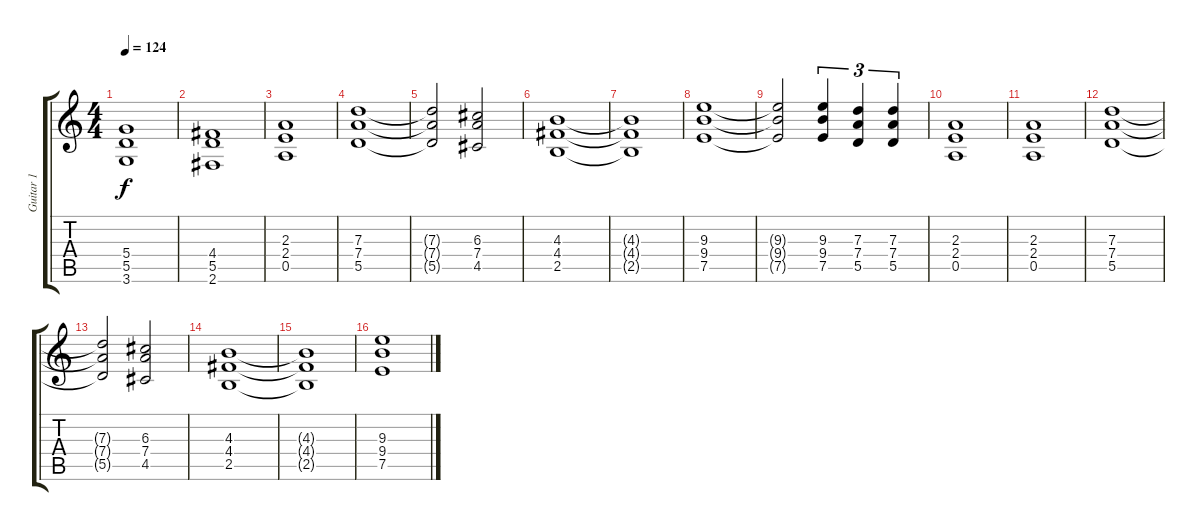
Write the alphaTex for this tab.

\track ("Guitar 1" "Guitar 1") {instrument overdrivenguitar}
\staff {score tabs}
\tuning (E4 B3 G3 D3 A2 E2) {hide}
\ts (4 4)
\tempo 124
\clef g2
\ks c
(5.4 5.5 3.6).1{dy f} |
(4.4 5.5 2.6).1 |
(2.3 2.4 0.5).1 |
\section ("" "")
(7.3 7.4 5.5).1 |
(7.3{t} 7.4{t} 5.5{t}).2 (6.3 7.4 4.5).2 |
(4.3 4.4 2.5).1 |
(4.3{t} 4.4{t} 2.5{t}).1 |
(9.3 9.4 7.5).1 |
(9.3{t} 9.4{t} 7.5{t}).2 (9.3 9.4 7.5).4{tu (3 2)} (7.3 7.4 5.5).4{tu (3 2)} (7.3 7.4 5.5).4{tu (3 2)} |
(2.3 2.4 0.5).1 |
(2.3 2.4 0.5).1 |
\section ("" "")
(7.3 7.4 5.5).1 |
(7.3{t} 7.4{t} 5.5{t}).2 (6.3 7.4 4.5).2 |
(4.3 4.4 2.5).1 |
(4.3{t} 4.4{t} 2.5{t}).1 |
(9.3 9.4 7.5).1
